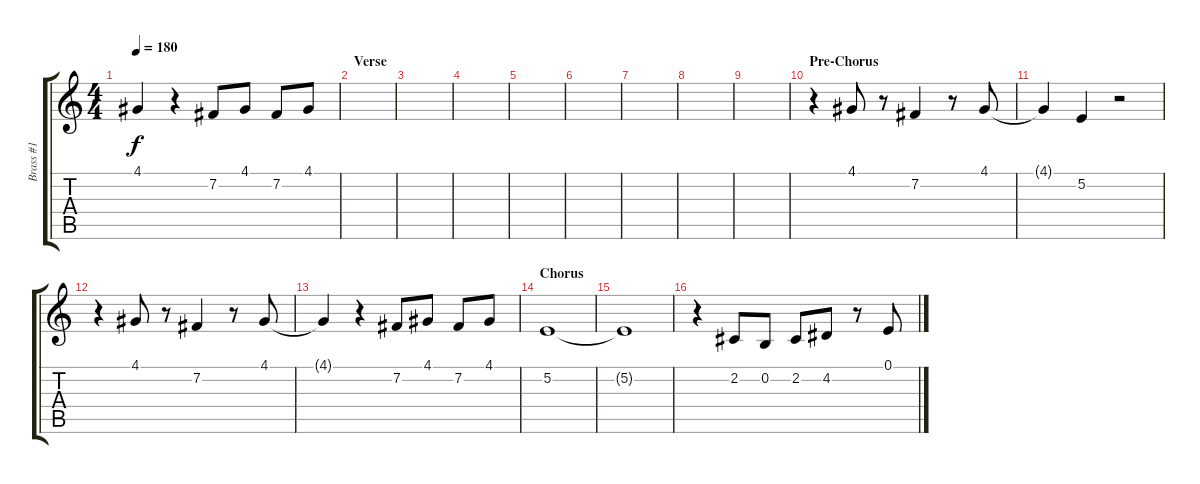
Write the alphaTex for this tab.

\track ("Brass #1" "Brass #1") {instrument trumpet}
\staff {score tabs}
\tuning (E4 B3 G3 D3 A2 E2) {hide}
\ts (4 4)
\tempo 180
\clef g2
\ks c
4.1{t}.4{dy f} r.4 7.2.8 4.1.8 7.2.8 4.1.8 |
\section ("" "Verse")
|
|
|
|
|
|
|
|
\section ("" "Pre-Chorus")
r.4 4.1.8 r.8 7.2.4 r.8 4.1.8 |
4.1{t}.4 5.2.4 r.2 |
r.4 4.1.8 r.8 7.2.4 r.8 4.1.8 |
4.1{t}.4 r.4 7.2.8 4.1.8 7.2.8 4.1.8 |
\section ("" "Chorus")
5.2.1 |
5.2{t}.1 |
r.4 2.2.8 0.2.8 2.2.8 4.2.8 r.8 0.1.8
